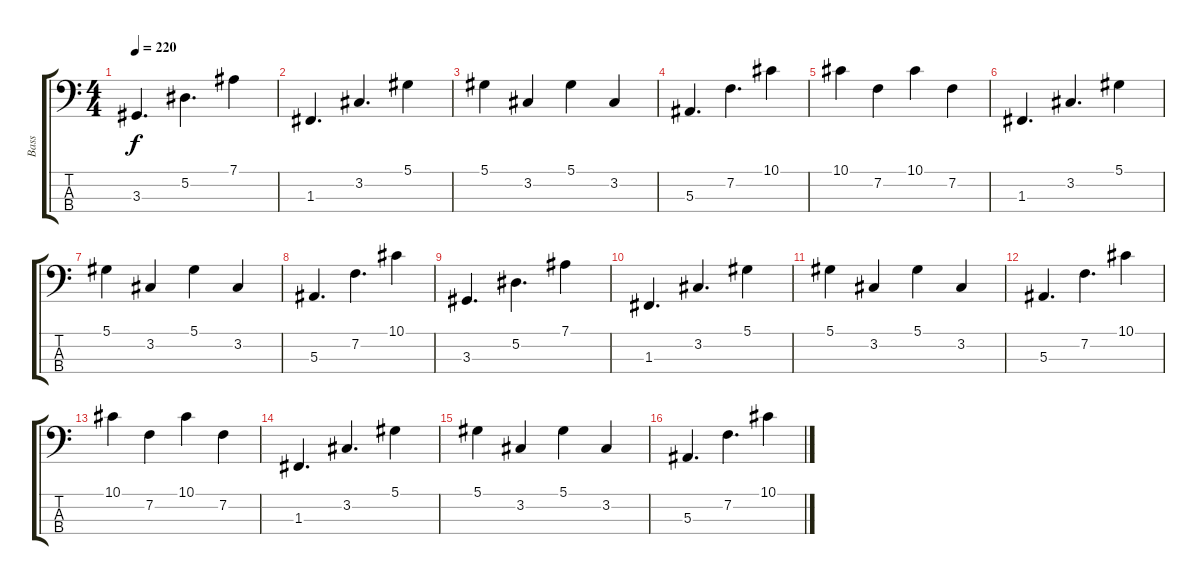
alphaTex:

\track ("Bass" "Bass") {instrument electricbassfinger}
\staff {score tabs}
\tuning (Eb2 Bb1 F1 Bb0) {hide}
\ts (4 4)
\tempo 220
\clef f4
\ks c
3.3.4{d dy f} 5.2.4{d} 7.1.4 |
1.3.4{d} 3.2.4{d} 5.1.4 |
5.1.4 3.2.4 5.1.4 3.2.4 |
5.3.4{d} 7.2.4{d} 10.1.4 |
10.1.4 7.2.4 10.1.4 7.2.4 |
1.3.4{d} 3.2.4{d} 5.1.4 |
5.1.4 3.2.4 5.1.4 3.2.4 |
5.3.4{d} 7.2.4{d} 10.1.4 |
3.3.4{d} 5.2.4{d} 7.1.4 |
1.3.4{d} 3.2.4{d} 5.1.4 |
5.1.4 3.2.4 5.1.4 3.2.4 |
5.3.4{d} 7.2.4{d} 10.1.4 |
10.1.4 7.2.4 10.1.4 7.2.4 |
1.3.4{d} 3.2.4{d} 5.1.4 |
5.1.4 3.2.4 5.1.4 3.2.4 |
5.3.4{d} 7.2.4{d} 10.1.4
